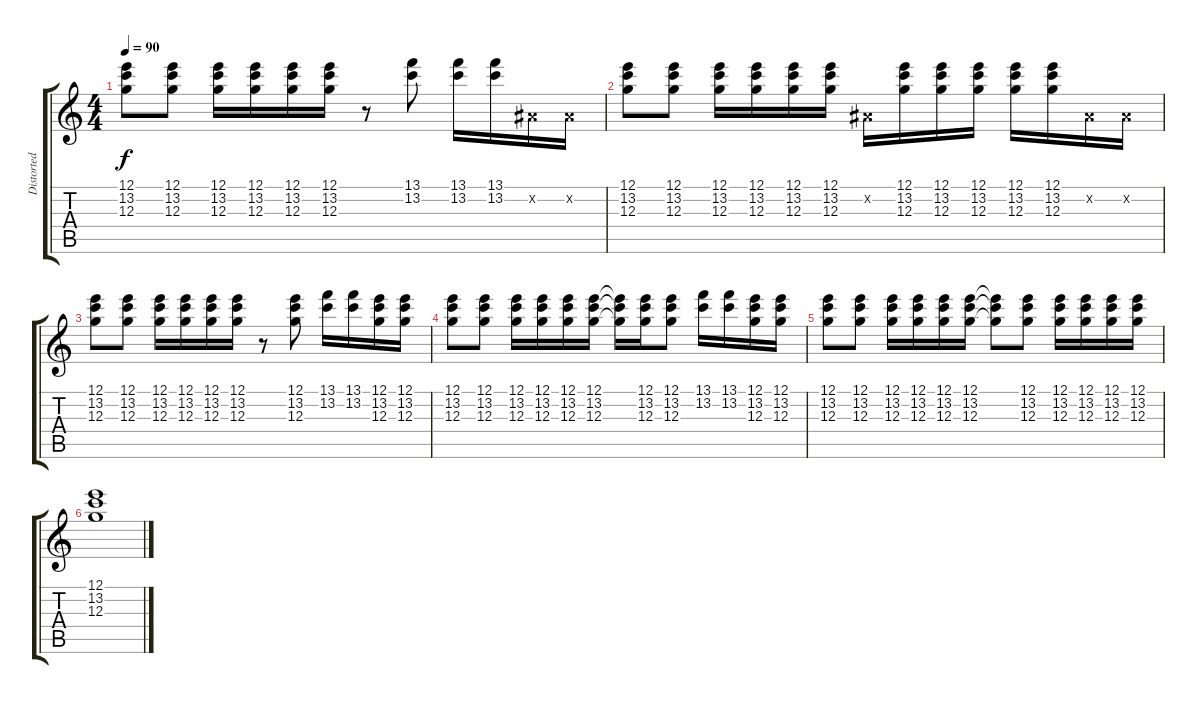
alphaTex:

\track ("Distorted Electric" "Distorted ") {instrument distortionguitar}
\staff {score tabs}
\tuning (E4 B3 G3 D3 A2 E2) {hide}
\ts (4 4)
\tempo 90
\clef g2
\ks c
(12.1 13.2 12.3).8{dy f} (12.1 13.2 12.3).8 (12.1 13.2 12.3).16 (12.1 13.2 12.3).16 (12.1 13.2 12.3).16 (12.1 13.2 12.3).16 r.8 (13.1 13.2).8 (13.1 13.2).16 (13.1 13.2).16 -1.2{x}.16 -1.2{x}.16 |
(12.1 13.2 12.3).8 (12.1 13.2 12.3).8 (12.1 13.2 12.3).16 (12.1 13.2 12.3).16 (12.1 13.2 12.3).16 (12.1 13.2 12.3).16 -1.2{x}.16 (12.1 13.2 12.3).16 (12.1 13.2 12.3).16 (12.1 13.2 12.3).16 (12.1 13.2 12.3).16 (12.1 13.2 12.3).16 -1.2{x}.16 -1.2{x}.16 |
(12.1 13.2 12.3).8 (12.1 13.2 12.3).8 (12.1 13.2 12.3).16 (12.1 13.2 12.3).16 (12.1 13.2 12.3).16 (12.1 13.2 12.3).16 r.8 (12.1 13.2 12.3).8 (13.1 13.2).16 (13.1 13.2).16 (12.1 13.2 12.3).16 (12.1 13.2 12.3).16 |
(12.1 13.2 12.3).8 (12.1 13.2 12.3).8 (12.1 13.2 12.3).16 (12.1 13.2 12.3).16 (12.1 13.2 12.3).16 (12.1 13.2 12.3).16 (12.1{t} 13.2{t} 12.3{t}).16 (12.1 13.2 12.3).16 (12.1 13.2 12.3).8 (13.1 13.2).16 (13.1 13.2).16 (12.1 13.2 12.3).16 (12.1 13.2 12.3).16 |
(12.1 13.2 12.3).8 (12.1 13.2 12.3).8 (12.1 13.2 12.3).16 (12.1 13.2 12.3).16 (12.1 13.2 12.3).16 (12.1 13.2 12.3).16 (12.1{t} 13.2{t} 12.3{t}).8 (12.1 13.2 12.3).8 (12.1 13.2 12.3).16 (12.1 13.2 12.3).16 (12.1 13.2 12.3).16 (12.1 13.2 12.3).16 |
(12.1 13.2 12.3).1
